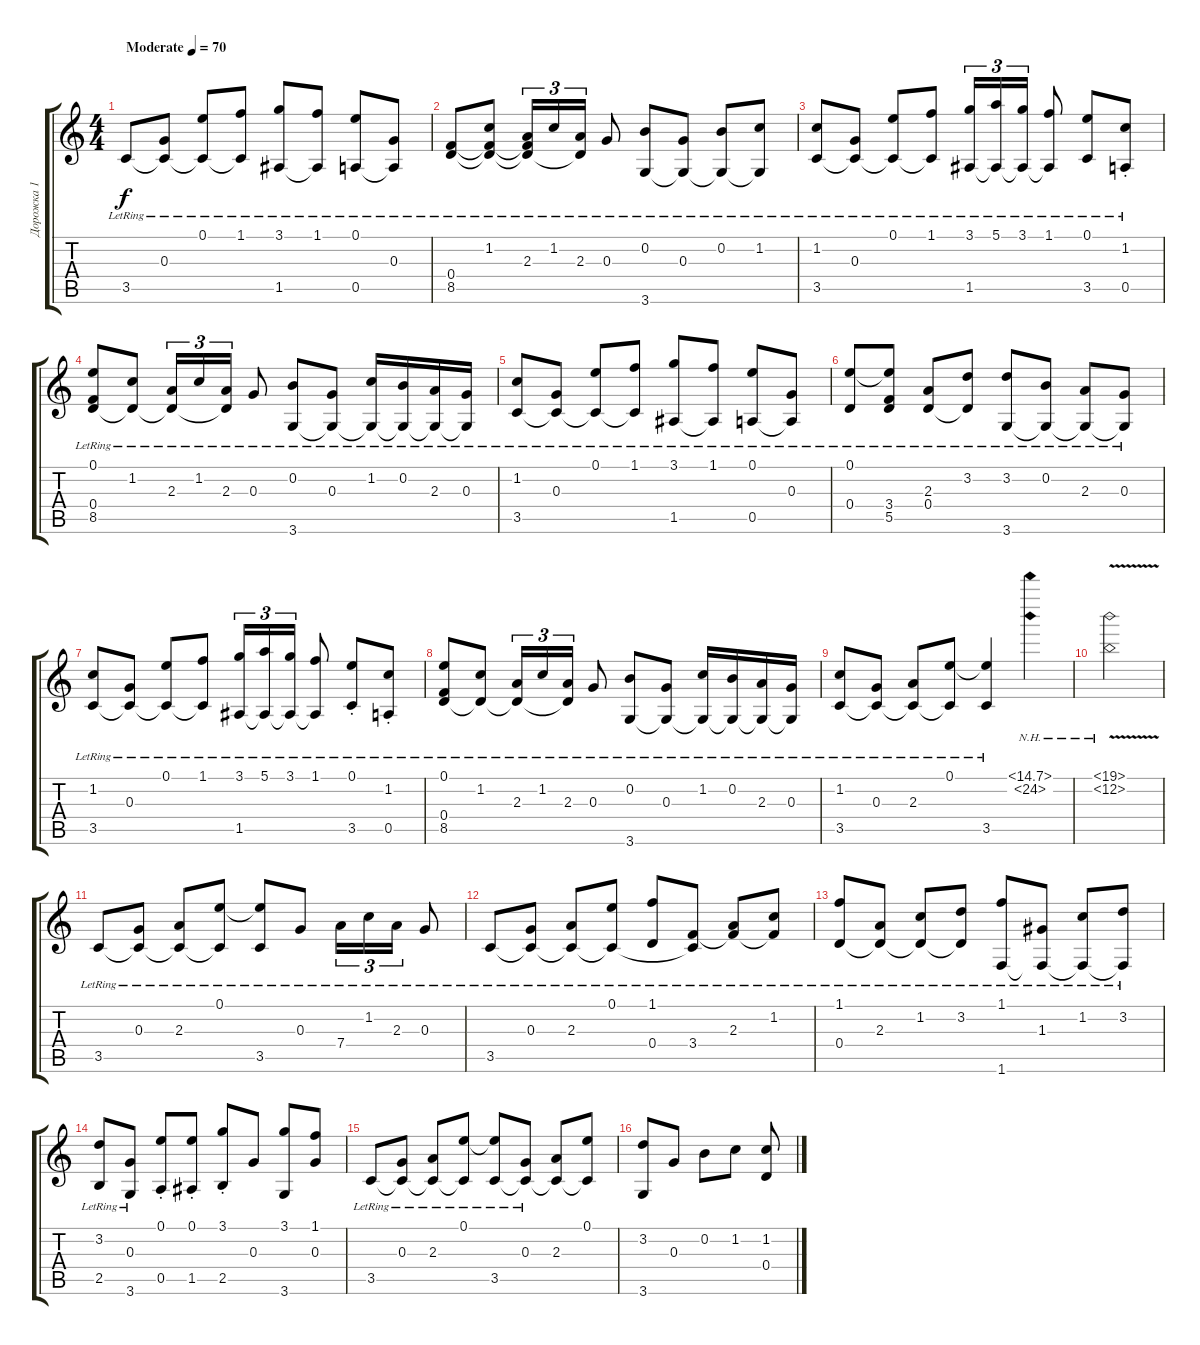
\track ("Дорожка 1" "Дорожка 1") {instrument acousticguitarsteel}
\staff {score tabs}
\tuning (E4 B3 G3 D3 A2 E2) {hide}
\ts (4 4)
\tempo (70 "Moderate")
\clef g2
\ks c
3.5{lr}.8{dy f instrument acousticguitarsteel} (0.3{lr} 3.5{t}).8 (0.1{lr} 3.5{t}).8 (1.1{lr} 3.5{t}).8 (3.1{lr} 1.5{lr}).8 (1.1{lr} 1.5{t}).8 (0.1{lr} 0.5{lr}).8 (0.3{lr} 0.5{t}).8 |
(0.4{lr} 8.5{lr}).8 (1.2{lr} 0.4{t} 8.5{t}).8 (2.3{lr} 0.4{t} 8.5{t}).16{tu (3 2)} 1.2{lr}.16{tu (3 2)} (2.3{lr} 0.4{t}).16{tu (3 2)} 0.3{lr}.8 (0.2{lr} 3.6{lr}).8 (0.3{lr} 3.6{t}).8 (0.2{lr} 3.6{t}).8 (1.2{lr} 3.6{t}).8 |
(1.2{lr} 3.5{lr}).8 (0.3{lr} 3.5{t}).8 (0.1{lr} 3.5{t}).8 (1.1{lr} 3.5{t}).8 (3.1{lr} 1.5).16{tu (3 2)} (5.1{lr} 1.5{t}).16{tu (3 2)} (3.1{lr} 1.5{t}).16{tu (3 2)} (1.1{lr} 1.5{t}).8 (0.1{lr} 3.5).8 (1.2{lr} 0.5{st lr}).8 |
(0.1{lr} 0.4{lr} 8.5{lr}).8 (1.2{lr} 0.4{t}).8 (2.3{lr} 0.4{t}).16{tu (3 2)} 1.2{lr}.16{tu (3 2)} (2.3{lr} 0.4{t}).16{tu (3 2)} 0.3{lr}.8 (0.2{lr} 3.6{lr}).8 (0.3{lr} 3.6{t}).8 (1.2{lr} 3.6{t}).16 (0.2{lr} 3.6{t}).16 (2.3{lr} 3.6{t}).16 (0.3{lr} 3.6{t}).16 |
(1.2{lr} 3.5{lr}).8 (0.3{lr} 3.5{t}).8 (0.1{lr} 3.5{t}).8 (1.1{lr} 3.5{t}).8 (3.1{lr} 1.5{lr}).8 (1.1{lr} 1.5{t}).8 (0.1{lr} 0.5{lr}).8 (0.3{lr} 0.5{t}).8 |
(0.1{lr} 0.4{lr}).8 (0.1{t} 3.4{lr} 5.5{lr}).8 (2.3{lr} 0.4{lr}).8 (3.2{lr} 0.4{t}).8 (3.2{lr} 3.6{lr}).8 (0.2{lr} 3.6{t}).8 (2.3{lr} 3.6{t}).8 (0.3{lr} 3.6{t}).8 |
(1.2{lr} 3.5{lr}).8 (0.3{lr} 3.5{t}).8 (0.1{lr} 3.5{t}).8 (1.1{lr} 3.5{t}).8 (3.1{lr} 1.5).16{tu (3 2)} (5.1{lr} 1.5{t}).16{tu (3 2)} (3.1{lr} 1.5{t}).16{tu (3 2)} (1.1{lr} 1.5{t}).8 (0.1{lr} 3.5{st lr}).8 (1.2{lr} 0.5{st lr}).8 |
(0.1{lr} 0.4{lr} 8.5{lr}).8 (1.2{lr} 0.4{t}).8 (2.3{lr} 0.4{t}).16{tu (3 2)} 1.2{lr}.16{tu (3 2)} (2.3{lr} 0.4{t}).16{tu (3 2)} 0.3{lr}.8 (0.2{lr} 3.6{lr}).8 (0.3{lr} 3.6{t}).8 (1.2{lr} 3.6{t}).16 (0.2{lr} 3.6{t}).16 (2.3{lr} 3.6{t}).16 (0.3{lr} 3.6{t}).16 |
(1.2 3.5{lr}).8 (0.3{lr} 3.5{t}).8 (2.3{lr} 3.5{t}).8 (0.1{lr} 3.5{t}).8 (0.1{t} 3.5{lr}).4 (15.1{nh} 24.2{nh}).4 |
(19.1{nh v} 27.2{nh v}).2 |
3.5{lr}.8 (0.3{lr} 3.5{t}).8 (2.3{lr} 3.5{t}).8 (0.1{lr} 3.5{t}).8 (0.1{t} 3.5{lr}).8 0.3{lr}.8 7.4{lr}.16{tu (3 2)} 1.2{lr}.16{tu (3 2)} 2.3{lr}.16{tu (3 2)} 0.3{lr}.8 |
3.5{lr}.8 (0.3{lr} 3.5{t}).8 (2.3{lr} 3.5{t}).8 (0.1{lr} 3.5{t}).8 (1.1{lr} 0.4{lr}).8 (3.4{lr} 3.5{t}).8 (2.3{lr} 3.4{t}).8 (1.2{lr} 3.4{t}).8 |
(1.1{lr} 0.4{lr}).8 (2.3{lr} 0.4{t}).8 (1.2{lr} 0.4{t}).8 (3.2{lr} 0.4{t}).8 (1.1{lr} 1.6{lr}).8 (1.3{lr} 1.6{t}).8 (1.2{lr} 1.6{t}).8 (3.2{lr} 1.6{t}).8 |
(3.2{lr} 2.5{lr}).8 (0.3{lr} 3.6{lr}).8 (0.1{st} 0.5{st}).8 (0.1{st} 1.5{st}).8 (3.1{st} 2.5{st}).8 0.3.8 (3.1 3.6).8 (1.1 0.3).8 |
3.5{lr}.8 (0.3{lr} 3.5{t}).8 (2.3{lr} 3.5{t}).8 (0.1{lr} 3.5{t}).8 (0.1{t} 3.5{lr}).8 (0.3{lr} 3.5{t}).8 (2.3 3.5{t}).8 (0.1 3.5{t}).8 |
(3.2 3.6).8 0.3.8 0.2.8 1.2.8 (1.2 0.4).8
